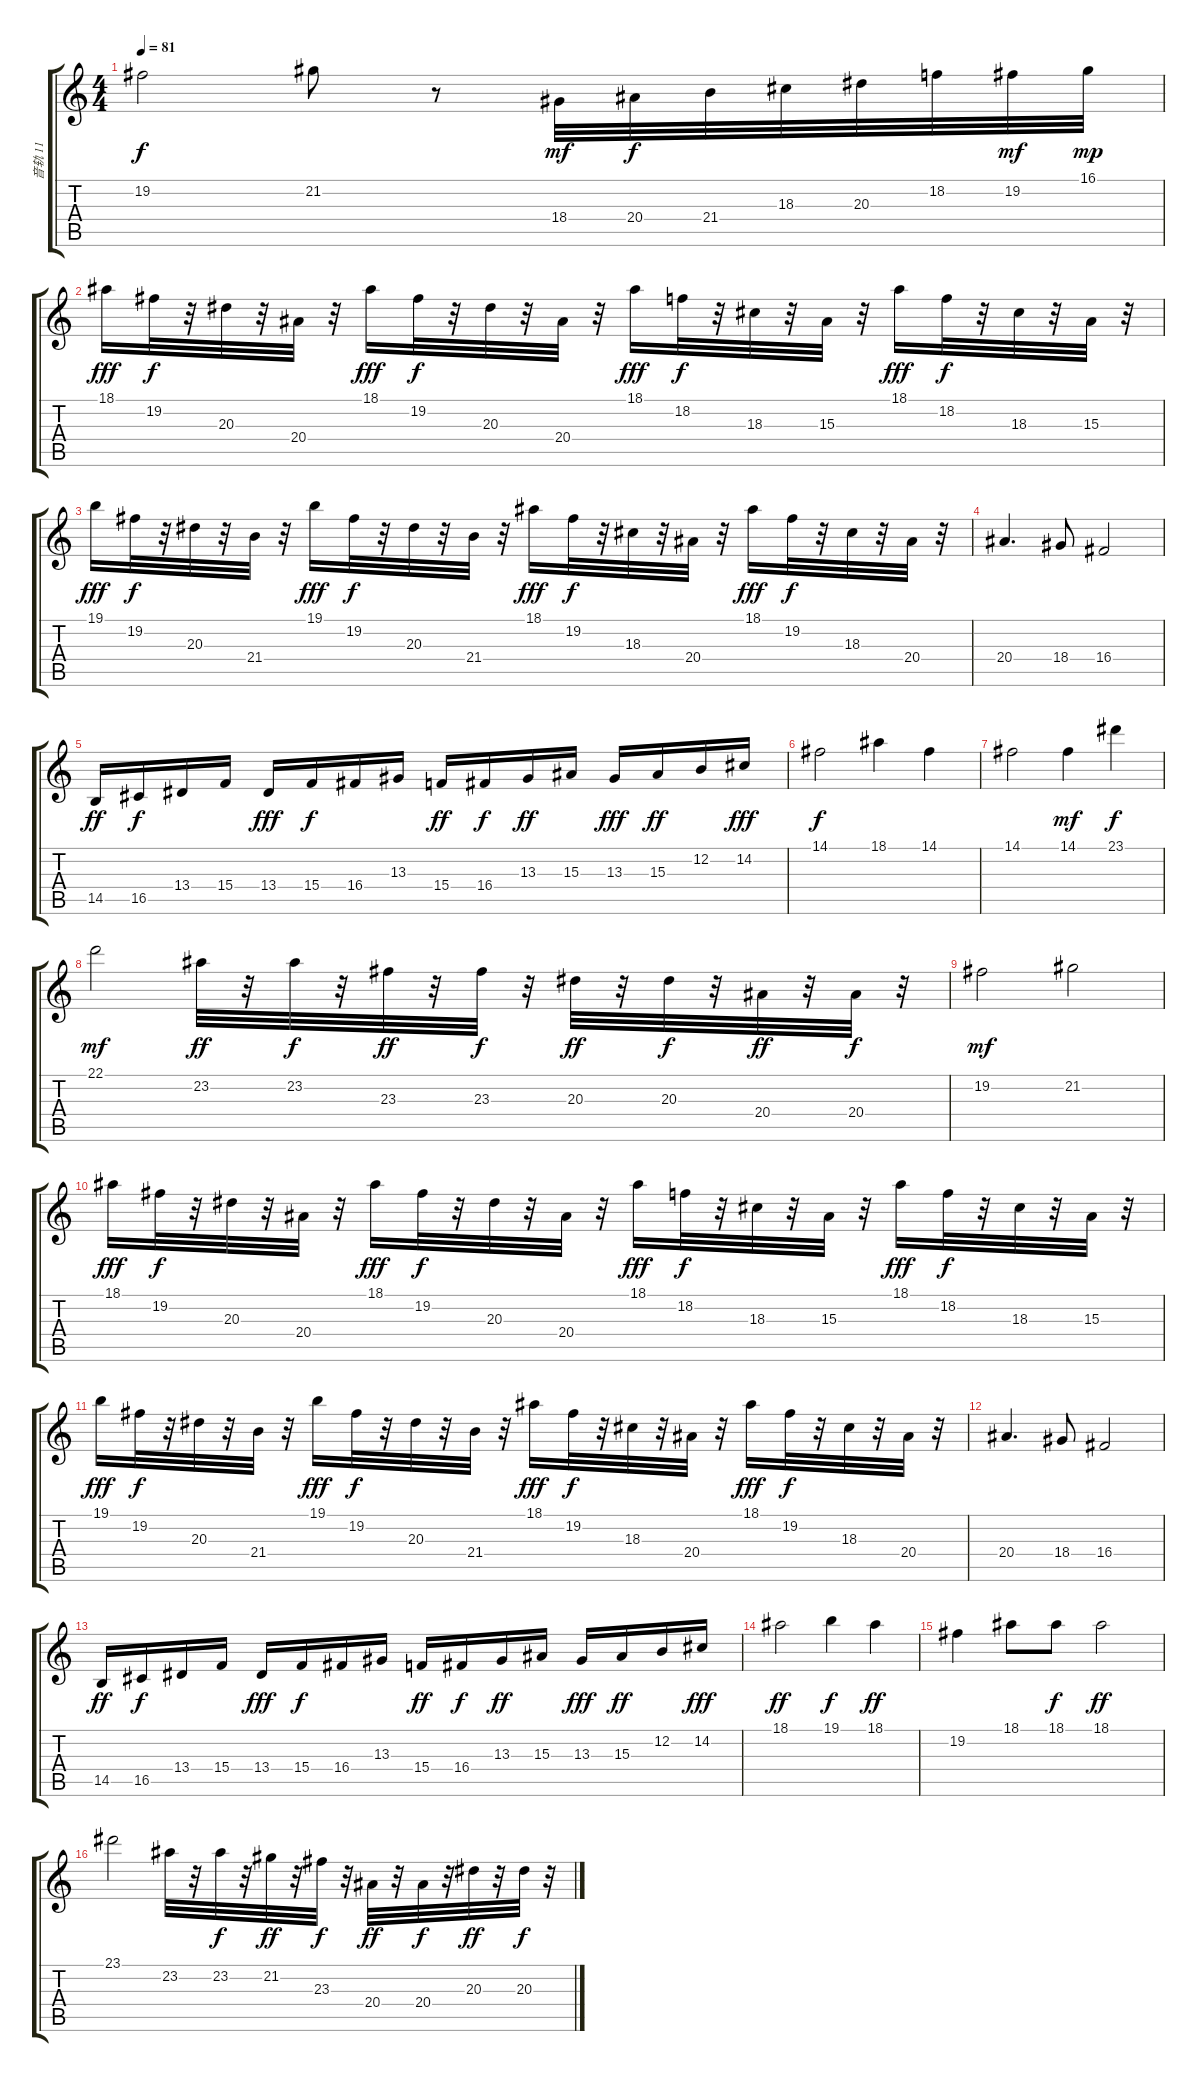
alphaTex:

\track ("音轨 11" "音轨 11") {instrument stringensemble2}
\staff {score tabs}
\tuning (E4 B3 G3 D3 A2 E2) {hide}
\ts (4 4)
\tempo 81
\clef g2
\ks c
19.2.2{dy f} 21.2.8 r.8 18.4.32{dy mf} 20.4.32{dy f} 21.4.32 18.3.32 20.3.32 18.2.32 19.2.32{dy mf} 16.1.32{dy mp} |
18.1.16{dy fff} 19.2.32{dy f} r.32 20.3.32 r.32 20.4.32 r.32 18.1.16{dy fff} 19.2.32{dy f} r.32 20.3.32 r.32 20.4.32 r.32 18.1.16{dy fff} 18.2.32{dy f} r.32 18.3.32 r.32 15.3.32 r.32 18.1.16{dy fff} 18.2.32{dy f} r.32 18.3.32 r.32 15.3.32 r.32 |
19.1.16{dy fff} 19.2.32{dy f} r.32 20.3.32 r.32 21.4.32 r.32 19.1.16{dy fff} 19.2.32{dy f} r.32 20.3.32 r.32 21.4.32 r.32 18.1.16{dy fff} 19.2.32{dy f} r.32 18.3.32 r.32 20.4.32 r.32 18.1.16{dy fff} 19.2.32{dy f} r.32 18.3.32 r.32 20.4.32 r.32 |
20.4.4{d} 18.4.8 16.4.2 |
14.5.16{dy ff} 16.5.16{dy f} 13.4.16 15.4.16 13.4.16{dy fff} 15.4.16{dy f} 16.4.16 13.3.16 15.4.16{dy ff} 16.4.16{dy f} 13.3.16{dy ff} 15.3.16 13.3.16{dy fff} 15.3.16{dy ff} 12.2.16 14.2.16{dy fff} |
14.1.2{dy f} 18.1.4 14.1.4 |
14.1.2 14.1.4{dy mf} 23.1.4{dy f} |
22.1.2{dy mf} 23.2.32{dy ff} r.32 23.2.32{dy f} r.32 23.3.32{dy ff} r.32 23.3.32{dy f} r.32 20.3.32{dy ff} r.32 20.3.32{dy f} r.32 20.4.32{dy ff} r.32 20.4.32{dy f} r.32 |
19.2.2{dy mf} 21.2.2 |
18.1.16{dy fff} 19.2.32{dy f} r.32 20.3.32 r.32 20.4.32 r.32 18.1.16{dy fff} 19.2.32{dy f} r.32 20.3.32 r.32 20.4.32 r.32 18.1.16{dy fff} 18.2.32{dy f} r.32 18.3.32 r.32 15.3.32 r.32 18.1.16{dy fff} 18.2.32{dy f} r.32 18.3.32 r.32 15.3.32 r.32 |
19.1.16{dy fff} 19.2.32{dy f} r.32 20.3.32 r.32 21.4.32 r.32 19.1.16{dy fff} 19.2.32{dy f} r.32 20.3.32 r.32 21.4.32 r.32 18.1.16{dy fff} 19.2.32{dy f} r.32 18.3.32 r.32 20.4.32 r.32 18.1.16{dy fff} 19.2.32{dy f} r.32 18.3.32 r.32 20.4.32 r.32 |
20.4.4{d} 18.4.8 16.4.2 |
14.5.16{dy ff} 16.5.16{dy f} 13.4.16 15.4.16 13.4.16{dy fff} 15.4.16{dy f} 16.4.16 13.3.16 15.4.16{dy ff} 16.4.16{dy f} 13.3.16{dy ff} 15.3.16 13.3.16{dy fff} 15.3.16{dy ff} 12.2.16 14.2.16{dy fff} |
18.1.2{dy ff} 19.1.4{dy f} 18.1.4{dy ff} |
19.2.4 18.1.8 18.1.8{dy f} 18.1.2{dy ff} |
23.1.2 23.2.32 r.32 23.2.32{dy f} r.32 21.2.32{dy ff} r.32 23.3.32{dy f} r.32 20.4.32{dy ff} r.32 20.4.32{dy f} r.32 20.3.32{dy ff} r.32 20.3.32{dy f} r.32
